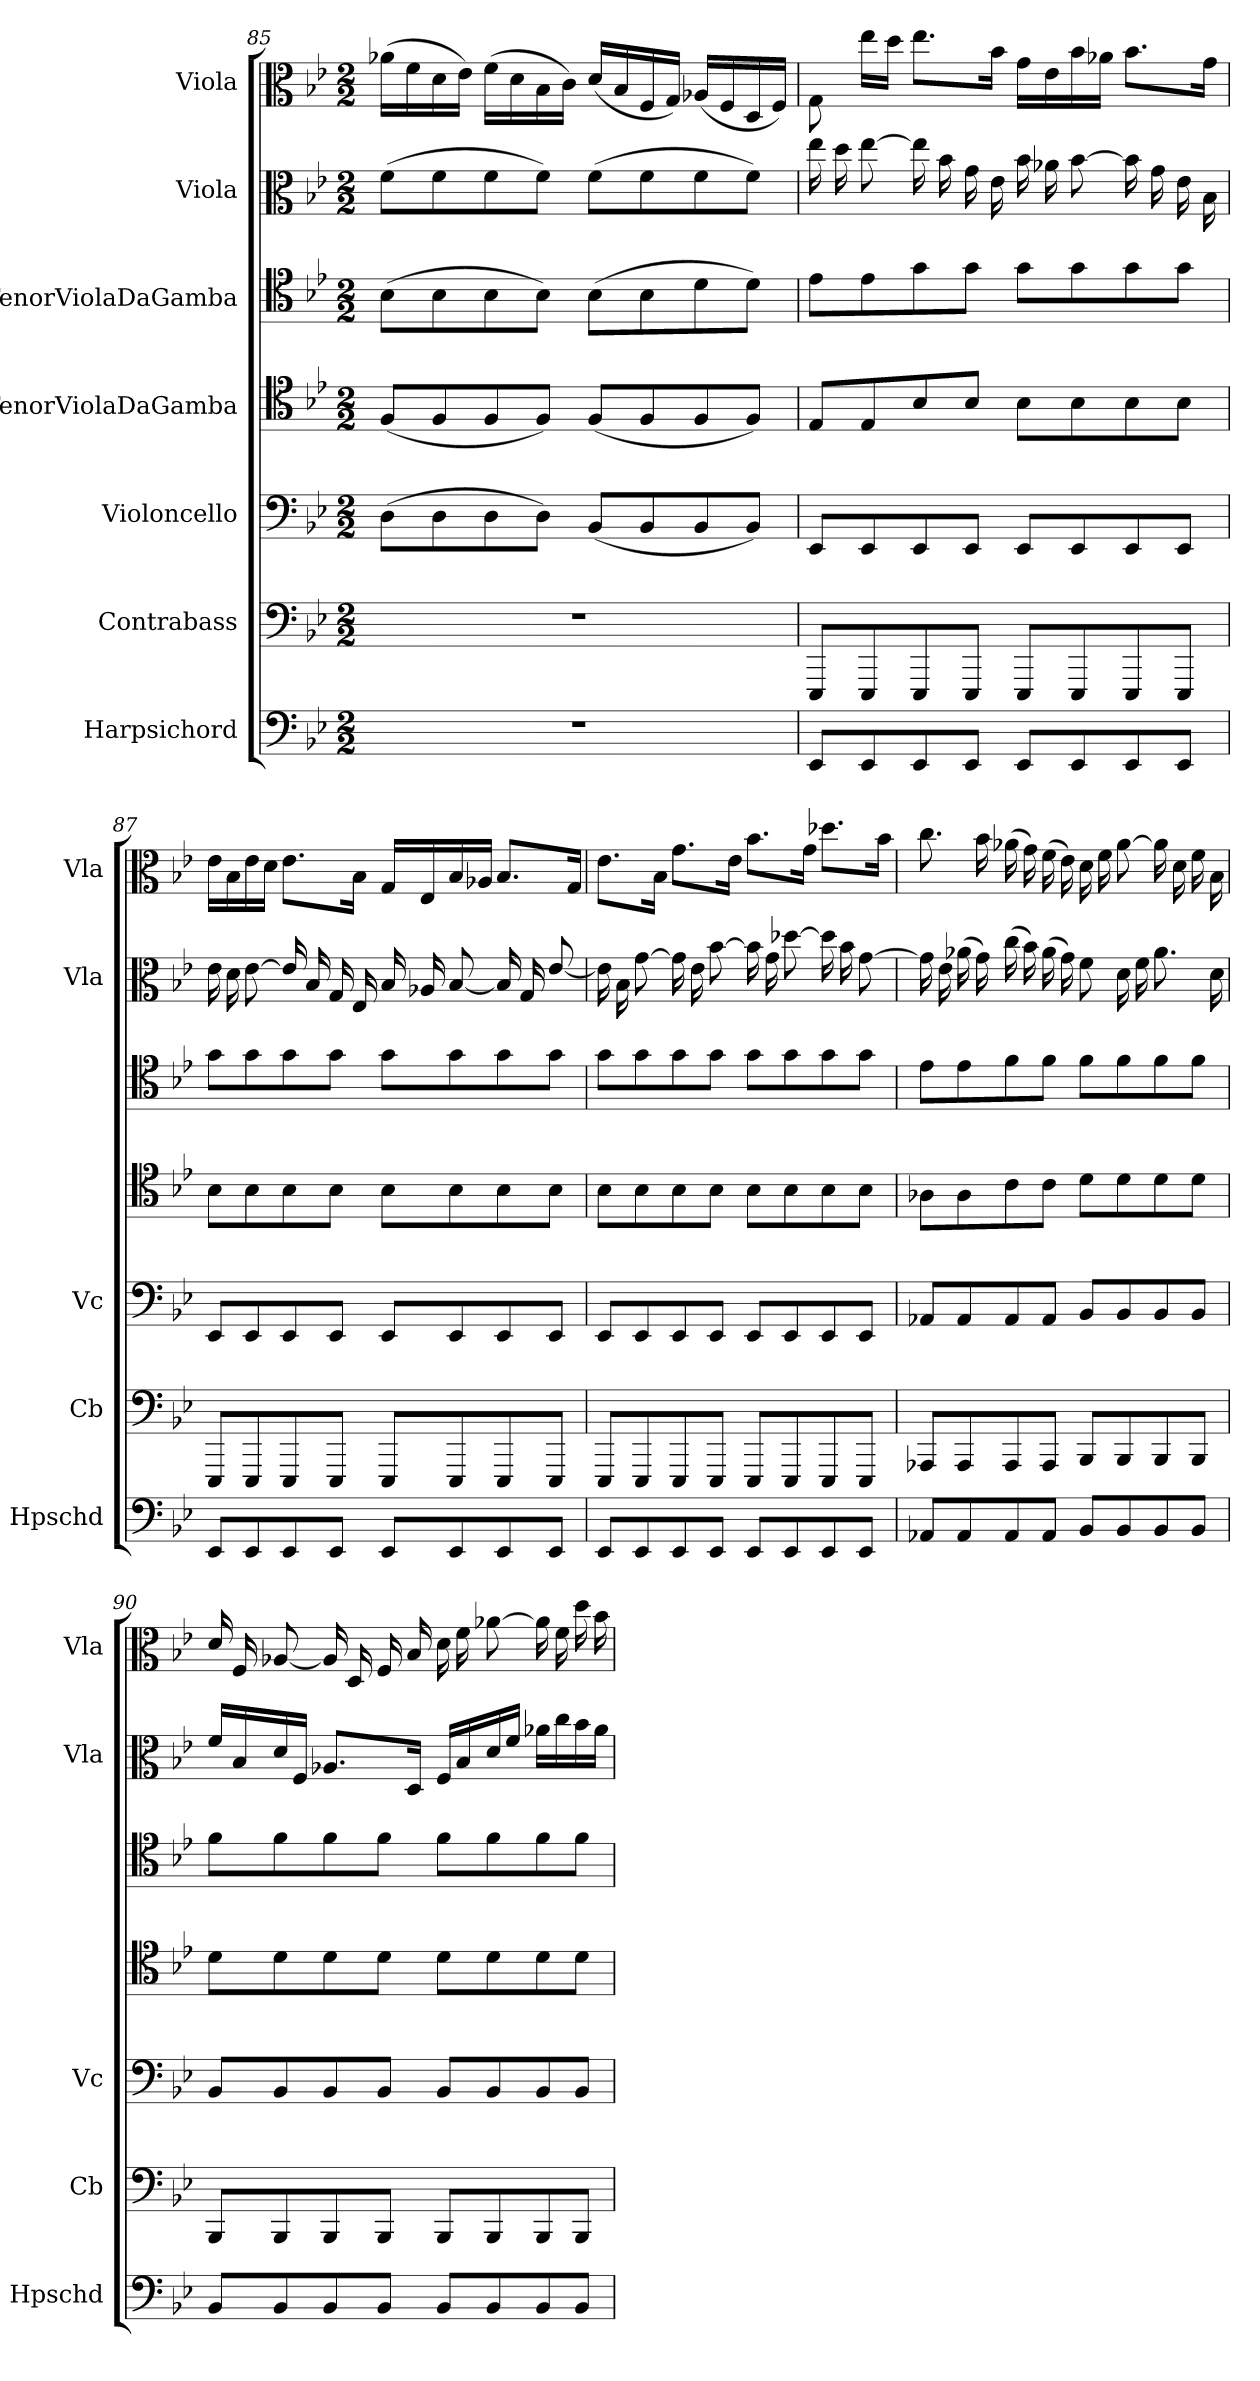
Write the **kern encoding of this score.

**kern	**kern	**kern	**kern	**kern	**kern	**kern
*part7	*part6	*part5	*part4	*part3	*part2	*part1
*staff7	*staff6	*staff5	*staff4	*staff3	*staff2	*staff1
*I"Harpsichord	*I"Contrabass	*I"Violoncello	*I"TenorViolaDaGamba	*I"TenorViolaDaGamba	*I"Viola	*I"Viola
*I'Hpschd	*I'Cb	*I'Vc	*	*	*I'Vla	*I'Vla
*clefF4	*clefF4	*clefF4	*clefC4	*clefC4	*clefC3	*clefC3
*k[b-e-]	*k[b-e-]	*k[b-e-]	*k[b-e-]	*k[b-e-]	*k[b-e-]	*k[b-e-]
*B-:	*B-:	*B-:	*B-:	*B-:	*B-:	*B-:
*M2/2	*M2/2	*M2/2	*M2/2	*M2/2	*M2/2	*M2/2
=85	=85	=85	=85	=85	=85	=85
1r	1r	(8D\L	(8F/L	(8B-\L	(8f\L	(16a-X\LL
.	.	.	.	.	.	16f\
.	.	8D\	8F/	8B-\	8f\	16d\
.	.	.	.	.	.	16e-\JJ)
.	.	8D\	8F/	8B-\	8f\	(16f\LL
.	.	.	.	.	.	16d\
.	.	8D\J)	8F/J)	8B-\J)	8f\J)	16B-\
.	.	.	.	.	.	16c\JJ)
.	.	(8BB-/L	(8F/L	(8B-\L	(8f\L	(16d/LL
.	.	.	.	.	.	16B-/
.	.	8BB-/	8F/	8B-\	8f\	16F/
.	.	.	.	.	.	16G/JJ)
.	.	8BB-/	8F/	8d\	8f\	(16A-X/LL
.	.	.	.	.	.	16F/
.	.	8BB-/J)	8F/J)	8d\J)	8f\J)	16D/
.	.	.	.	.	.	16F/JJ)
=86	=86	=86	=86	=86	=86	=86
8EE-/L	8EEE-/L	8EE-/L	8E-/L	8e-\L	16ee-\	8G\
.	.	.	.	.	16dd\	.
8EE-/	8EEE-/	8EE-/	8E-/	8e-\	[8ee-\	16ee-\LL
.	.	.	.	.	.	16dd\JJ
8EE-/	8EEE-/	8EE-/	8B-/	8g\	16ee-\]	8.ee-\L
.	.	.	.	.	16b-\	.
8EE-/J	8EEE-/J	8EE-/J	8B-/J	8g\J	16g\	.
.	.	.	.	.	16e-\	16b-\Jk
8EE-/L	8EEE-/L	8EE-/L	8B-\L	8g\L	16b-\	16g\LL
.	.	.	.	.	16a-X\	16e-\
8EE-/	8EEE-/	8EE-/	8B-\	8g\	[8b-\	16b-\
.	.	.	.	.	.	16a-X\JJ
8EE-/	8EEE-/	8EE-/	8B-\	8g\	16b-\]	8.b-\L
.	.	.	.	.	16g\	.
8EE-/J	8EEE-/J	8EE-/J	8B-\J	8g\J	16e-\	.
.	.	.	.	.	16B-\	16g\Jk
=87	=87	=87	=87	=87	=87	=87
8EE-/L	8EEE-/L	8EE-/L	8B-\L	8g\L	16e-\	16e-\LL
.	.	.	.	.	16d\	16B-\
8EE-/	8EEE-/	8EE-/	8B-\	8g\	[8e-\	16e-\
.	.	.	.	.	.	16d\JJ
8EE-/	8EEE-/	8EE-/	8B-\	8g\	16e-/]	8.e-\L
.	.	.	.	.	16B-/	.
8EE-/J	8EEE-/J	8EE-/J	8B-\J	8g\J	16G/	.
.	.	.	.	.	16E-/	16B-\Jk
8EE-/L	8EEE-/L	8EE-/L	8B-\L	8g\L	16B-/	16G/LL
.	.	.	.	.	16A-X/	16E-/
8EE-/	8EEE-/	8EE-/	8B-\	8g\	[8B-/	16B-/
.	.	.	.	.	.	16A-X/JJ
8EE-/	8EEE-/	8EE-/	8B-\	8g\	16B-/]	8.B-/L
.	.	.	.	.	16G/	.
8EE-/J	8EEE-/J	8EE-/J	8B-\J	8g\J	[8e-/	.
.	.	.	.	.	.	16G/Jk
=88	=88	=88	=88	=88	=88	=88
8EE-/L	8EEE-/L	8EE-/L	8B-\L	8g\L	16e-\]	8.e-\L
.	.	.	.	.	16B-\	.
8EE-/	8EEE-/	8EE-/	8B-\	8g\	[8g\	.
.	.	.	.	.	.	16B-\Jk
8EE-/	8EEE-/	8EE-/	8B-\	8g\	16g\]	8.g\L
.	.	.	.	.	16e-\	.
8EE-/J	8EEE-/J	8EE-/J	8B-\J	8g\J	[8b-\	.
.	.	.	.	.	.	16e-\Jk
8EE-/L	8EEE-/L	8EE-/L	8B-\L	8g\L	16b-\]	8.b-\L
.	.	.	.	.	16g\	.
8EE-/	8EEE-/	8EE-/	8B-\	8g\	[8dd-X\	.
.	.	.	.	.	.	16g\Jk
8EE-/	8EEE-/	8EE-/	8B-\	8g\	16dd-\]	8.dd-X\L
.	.	.	.	.	16b-\	.
8EE-/J	8EEE-/J	8EE-/J	8B-\J	8g\J	[8g\	.
.	.	.	.	.	.	16b-\Jk
=89	=89	=89	=89	=89	=89	=89
8AA-X/L	8AAA-X/L	8AA-X/L	8A-X\L	8e-\L	16g\]	8.cc\
.	.	.	.	.	16e-\	.
8AA-/	8AAA-/	8AA-/	8A-\	8e-\	(16a-X\	.
.	.	.	.	.	16g\)	16b-\
8AA-/	8AAA-/	8AA-/	8c\	8f\	(16cc\	(16a-X\
.	.	.	.	.	16b-\)	16g\)
8AA-/J	8AAA-/J	8AA-/J	8c\J	8f\J	(16a-\	(16f\
.	.	.	.	.	16g\)	16e-\)
8BB-/L	8BBB-/L	8BB-/L	8d\L	8f\L	8f\	16d\
.	.	.	.	.	.	16f\
8BB-/	8BBB-/	8BB-/	8d\	8f\	16d\	[8a-\
.	.	.	.	.	16f\	.
8BB-/	8BBB-/	8BB-/	8d\	8f\	8.a-\	16a-\]
.	.	.	.	.	.	16d\
8BB-/J	8BBB-/J	8BB-/J	8d\J	8f\J	.	16f\
.	.	.	.	.	16d\	16B-\
=90	=90	=90	=90	=90	=90	=90
8BB-/L	8BBB-/L	8BB-/L	8d\L	8f\L	16f/LL	16d/
.	.	.	.	.	16B-/	16F/
8BB-/	8BBB-/	8BB-/	8d\	8f\	16d/	[8A-X/
.	.	.	.	.	16F/JJ	.
8BB-/	8BBB-/	8BB-/	8d\	8f\	8.A-X/L	16A-/]
.	.	.	.	.	.	16D/
8BB-/J	8BBB-/J	8BB-/J	8d\J	8f\J	.	16F/
.	.	.	.	.	16D/Jk	16B-/
8BB-/L	8BBB-/L	8BB-/L	8d\L	8f\L	16F/LL	16d\
.	.	.	.	.	16B-/	16f\
8BB-/	8BBB-/	8BB-/	8d\	8f\	16d/	[8a-X\
.	.	.	.	.	16f/JJ	.
8BB-/	8BBB-/	8BB-/	8d\	8f\	16a-X\LL	16a-\]
.	.	.	.	.	16cc\	16f\
8BB-/J	8BBB-/J	8BB-/J	8d\J	8f\J	16b-\	16dd\
.	.	.	.	.	16a-\JJ	16b-\
=	=	=	=	=	=	=
*-	*-	*-	*-	*-	*-	*-
